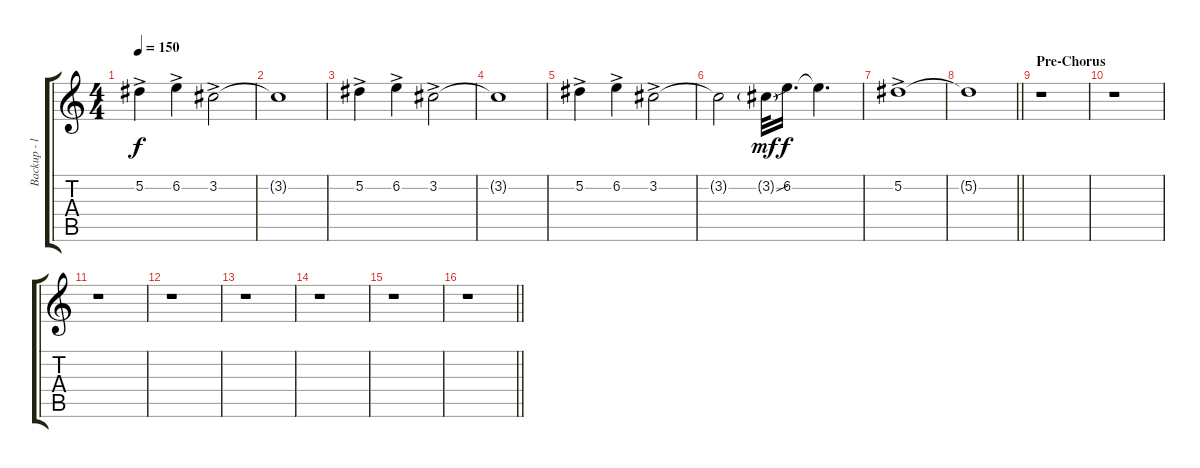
\track ("Backup - left and center" "Backup - l") {instrument acousticguitarsteel}
\staff {score tabs}
\tuning (Eb4 Bb3 Gb3 Db3 Ab2 Eb2) {hide}
\ts (4 4)
\tempo 150
\clef g2
\ks c
5.2{ac}.4{dy f} 6.2{ac}.4 3.2{ac}.2 |
3.2{t}.1 |
5.2{ac}.4 6.2{ac}.4 3.2{ac}.2 |
3.2{t}.1 |
5.2{ac}.4 6.2{ac}.4 3.2{ac}.2 |
3.2{t}.2 3.2{sou g}.32{dy mf} 6.2.16{d dy f} 6.2{t}.4{d} |
5.2{ac}.1 |
\barLineRight lightlight
5.2{t}.1 |
\section ("" "Pre-Chorus")
r.1 |
r.1 |
r.1 |
r.1 |
r.1 |
r.1 |
r.1 |
\barLineRight lightlight
r.1
